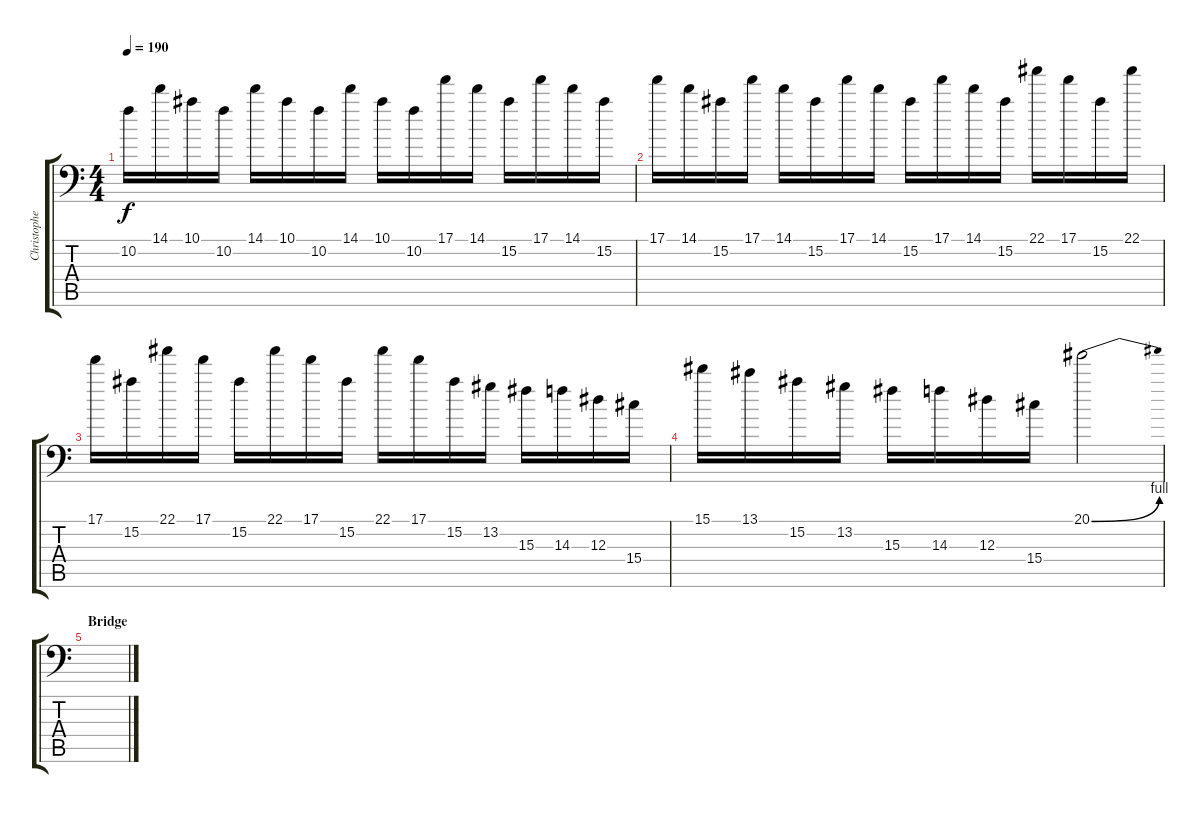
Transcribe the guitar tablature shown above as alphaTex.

\track ("Christopher Amott Lead" "Christophe") {instrument distortionguitar}
\staff {score tabs}
\tuning (C4 G3 Eb3 Bb2 F2 Bb1) {hide}
\ts (4 4)
\tempo 190
\clef f4
\ks c
10.2.16{dy f} 14.1.16 10.1.16 10.2.16 14.1.16 10.1.16 10.2.16 14.1.16 10.1.16 10.2.16 17.1.16 14.1.16 15.2.16 17.1.16 14.1.16 15.2.16 |
17.1.16 14.1.16 15.2.16 17.1.16 14.1.16 15.2.16 17.1.16 14.1.16 15.2.16 17.1.16 14.1.16 15.2.16 22.1.16 17.1.16 15.2.16 22.1.16 |
17.1.16 15.2.16 22.1.16 17.1.16 15.2.16 22.1.16 17.1.16 15.2.16 22.1.16 17.1.16 15.2.16 13.2.16 15.3.16 14.3.16 12.3.16 15.4.16 |
15.1.16 13.1.16 15.2.16 13.2.16 15.3.16 14.3.16 12.3.16 15.4.16 20.1{be (bend 0 0 60 4)}.2 |
\section ("" "Bridge")
